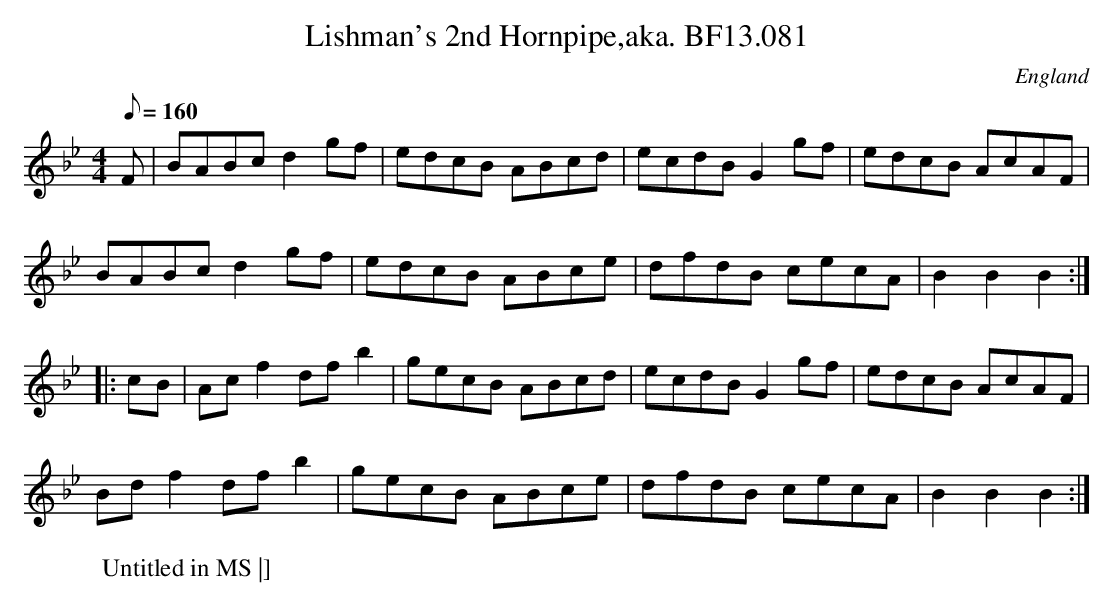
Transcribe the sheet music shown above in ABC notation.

X:1
T:Lishman's 2nd Hornpipe,aka. BF13.081
M:4/4
Q:160
O:England
K:Bb
F|BABcd2gf|edcB ABcd|ecdBG2gf|edcB AcAF|!
BABcd2gf|edcB ABce|dfdB cecA|B2B2B2::!
c-B|Acf2dfb2|gecB ABcd|ecdBG2gf|edcB AcAF|!
Bdf2dfb2|gecB ABce|dfdB cecA|B2B2B2:|]
W:Untitled in MS |]
